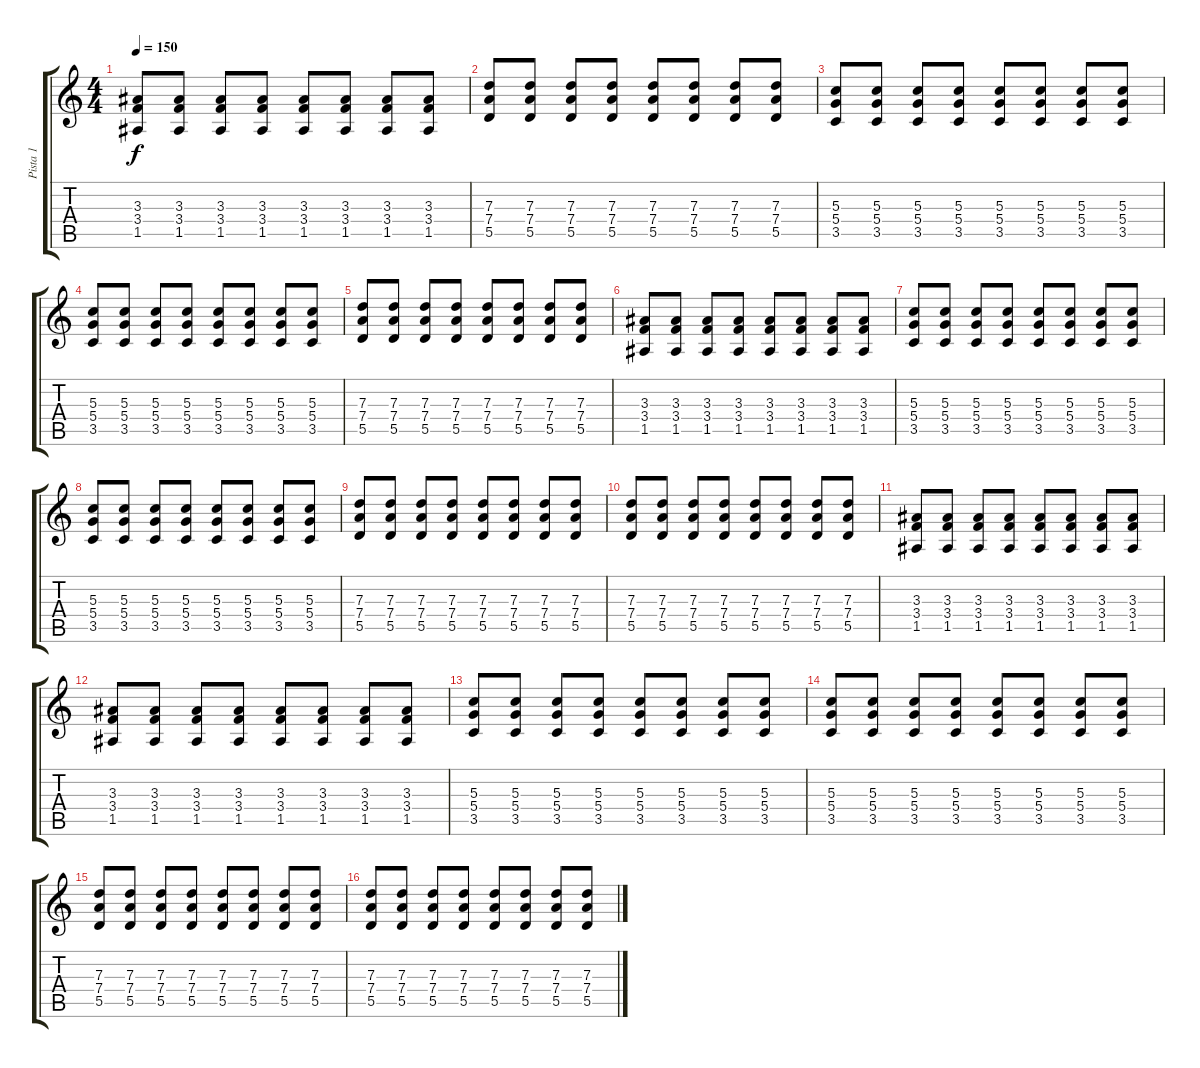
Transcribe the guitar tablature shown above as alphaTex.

\track ("Pista 1" "Pista 1") {instrument distortionguitar}
\staff {score tabs}
\tuning (E4 B3 G3 D3 A2 E2) {hide}
\ts (4 4)
\tempo 150
\clef g2
\ks c
(3.3 3.4 1.5).8{dy f} (3.3 3.4 1.5).8 (3.3 3.4 1.5).8 (3.3 3.4 1.5).8 (3.3 3.4 1.5).8 (3.3 3.4 1.5).8 (3.3 3.4 1.5).8 (3.3 3.4 1.5).8 |
(7.3 7.4 5.5).8 (7.3 7.4 5.5).8 (7.3 7.4 5.5).8 (7.3 7.4 5.5).8 (7.3 7.4 5.5).8 (7.3 7.4 5.5).8 (7.3 7.4 5.5).8 (7.3 7.4 5.5).8 |
(5.3 5.4 3.5).8 (5.3 5.4 3.5).8 (5.3 5.4 3.5).8 (5.3 5.4 3.5).8 (5.3 5.4 3.5).8 (5.3 5.4 3.5).8 (5.3 5.4 3.5).8 (5.3 5.4 3.5).8 |
(5.3 5.4 3.5).8 (5.3 5.4 3.5).8 (5.3 5.4 3.5).8 (5.3 5.4 3.5).8 (5.3 5.4 3.5).8 (5.3 5.4 3.5).8 (5.3 5.4 3.5).8 (5.3 5.4 3.5).8 |
(7.3 7.4 5.5).8 (7.3 7.4 5.5).8 (7.3 7.4 5.5).8 (7.3 7.4 5.5).8 (7.3 7.4 5.5).8 (7.3 7.4 5.5).8 (7.3 7.4 5.5).8 (7.3 7.4 5.5).8 |
(3.3 3.4 1.5).8 (3.3 3.4 1.5).8 (3.3 3.4 1.5).8 (3.3 3.4 1.5).8 (3.3 3.4 1.5).8 (3.3 3.4 1.5).8 (3.3 3.4 1.5).8 (3.3 3.4 1.5).8 |
(5.3 5.4 3.5).8 (5.3 5.4 3.5).8 (5.3 5.4 3.5).8 (5.3 5.4 3.5).8 (5.3 5.4 3.5).8 (5.3 5.4 3.5).8 (5.3 5.4 3.5).8 (5.3 5.4 3.5).8 |
(5.3 5.4 3.5).8 (5.3 5.4 3.5).8 (5.3 5.4 3.5).8 (5.3 5.4 3.5).8 (5.3 5.4 3.5).8 (5.3 5.4 3.5).8 (5.3 5.4 3.5).8 (5.3 5.4 3.5).8 |
(7.3 7.4 5.5).8 (7.3 7.4 5.5).8 (7.3 7.4 5.5).8 (7.3 7.4 5.5).8 (7.3 7.4 5.5).8 (7.3 7.4 5.5).8 (7.3 7.4 5.5).8 (7.3 7.4 5.5).8 |
(7.3 7.4 5.5).8 (7.3 7.4 5.5).8 (7.3 7.4 5.5).8 (7.3 7.4 5.5).8 (7.3 7.4 5.5).8 (7.3 7.4 5.5).8 (7.3 7.4 5.5).8 (7.3 7.4 5.5).8 |
(3.3 3.4 1.5).8 (3.3 3.4 1.5).8 (3.3 3.4 1.5).8 (3.3 3.4 1.5).8 (3.3 3.4 1.5).8 (3.3 3.4 1.5).8 (3.3 3.4 1.5).8 (3.3 3.4 1.5).8 |
(3.3 3.4 1.5).8 (3.3 3.4 1.5).8 (3.3 3.4 1.5).8 (3.3 3.4 1.5).8 (3.3 3.4 1.5).8 (3.3 3.4 1.5).8 (3.3 3.4 1.5).8 (3.3 3.4 1.5).8 |
(5.3 5.4 3.5).8 (5.3 5.4 3.5).8 (5.3 5.4 3.5).8 (5.3 5.4 3.5).8 (5.3 5.4 3.5).8 (5.3 5.4 3.5).8 (5.3 5.4 3.5).8 (5.3 5.4 3.5).8 |
(5.3 5.4 3.5).8 (5.3 5.4 3.5).8 (5.3 5.4 3.5).8 (5.3 5.4 3.5).8 (5.3 5.4 3.5).8 (5.3 5.4 3.5).8 (5.3 5.4 3.5).8 (5.3 5.4 3.5).8 |
(7.3 7.4 5.5).8 (7.3 7.4 5.5).8 (7.3 7.4 5.5).8 (7.3 7.4 5.5).8 (7.3 7.4 5.5).8 (7.3 7.4 5.5).8 (7.3 7.4 5.5).8 (7.3 7.4 5.5).8 |
(7.3 7.4 5.5).8 (7.3 7.4 5.5).8 (7.3 7.4 5.5).8 (7.3 7.4 5.5).8 (7.3 7.4 5.5).8 (7.3 7.4 5.5).8 (7.3 7.4 5.5).8 (7.3 7.4 5.5).8
